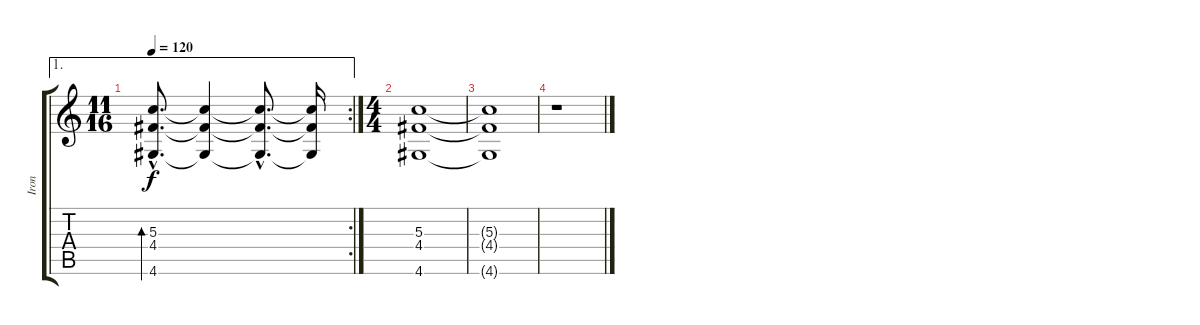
\track ("Iron" "Iron") {instrument overdrivenguitar}
\staff {score tabs}
\tuning (E4 B3 G3 D3 A2 E2) {hide}
\ae 1
\rc 2
\ts (11 16)
\tempo 120
\clef g2
\ks c
(5.3{hac} 4.4{hac} 4.6{hac}).8{d bd 480 dy f} (5.3{t} 4.4{t} 4.6{t}).4 (5.3{hac t} 4.4{hac t} 4.6{hac t}).8{d} (5.3{t} 4.4{t} 4.6{t}).16 |
\ts (4 4)
(5.3 4.4 4.6).1{volume 0} |
(5.3{t} 4.4{t} 4.6{t}).1 |
r.1
